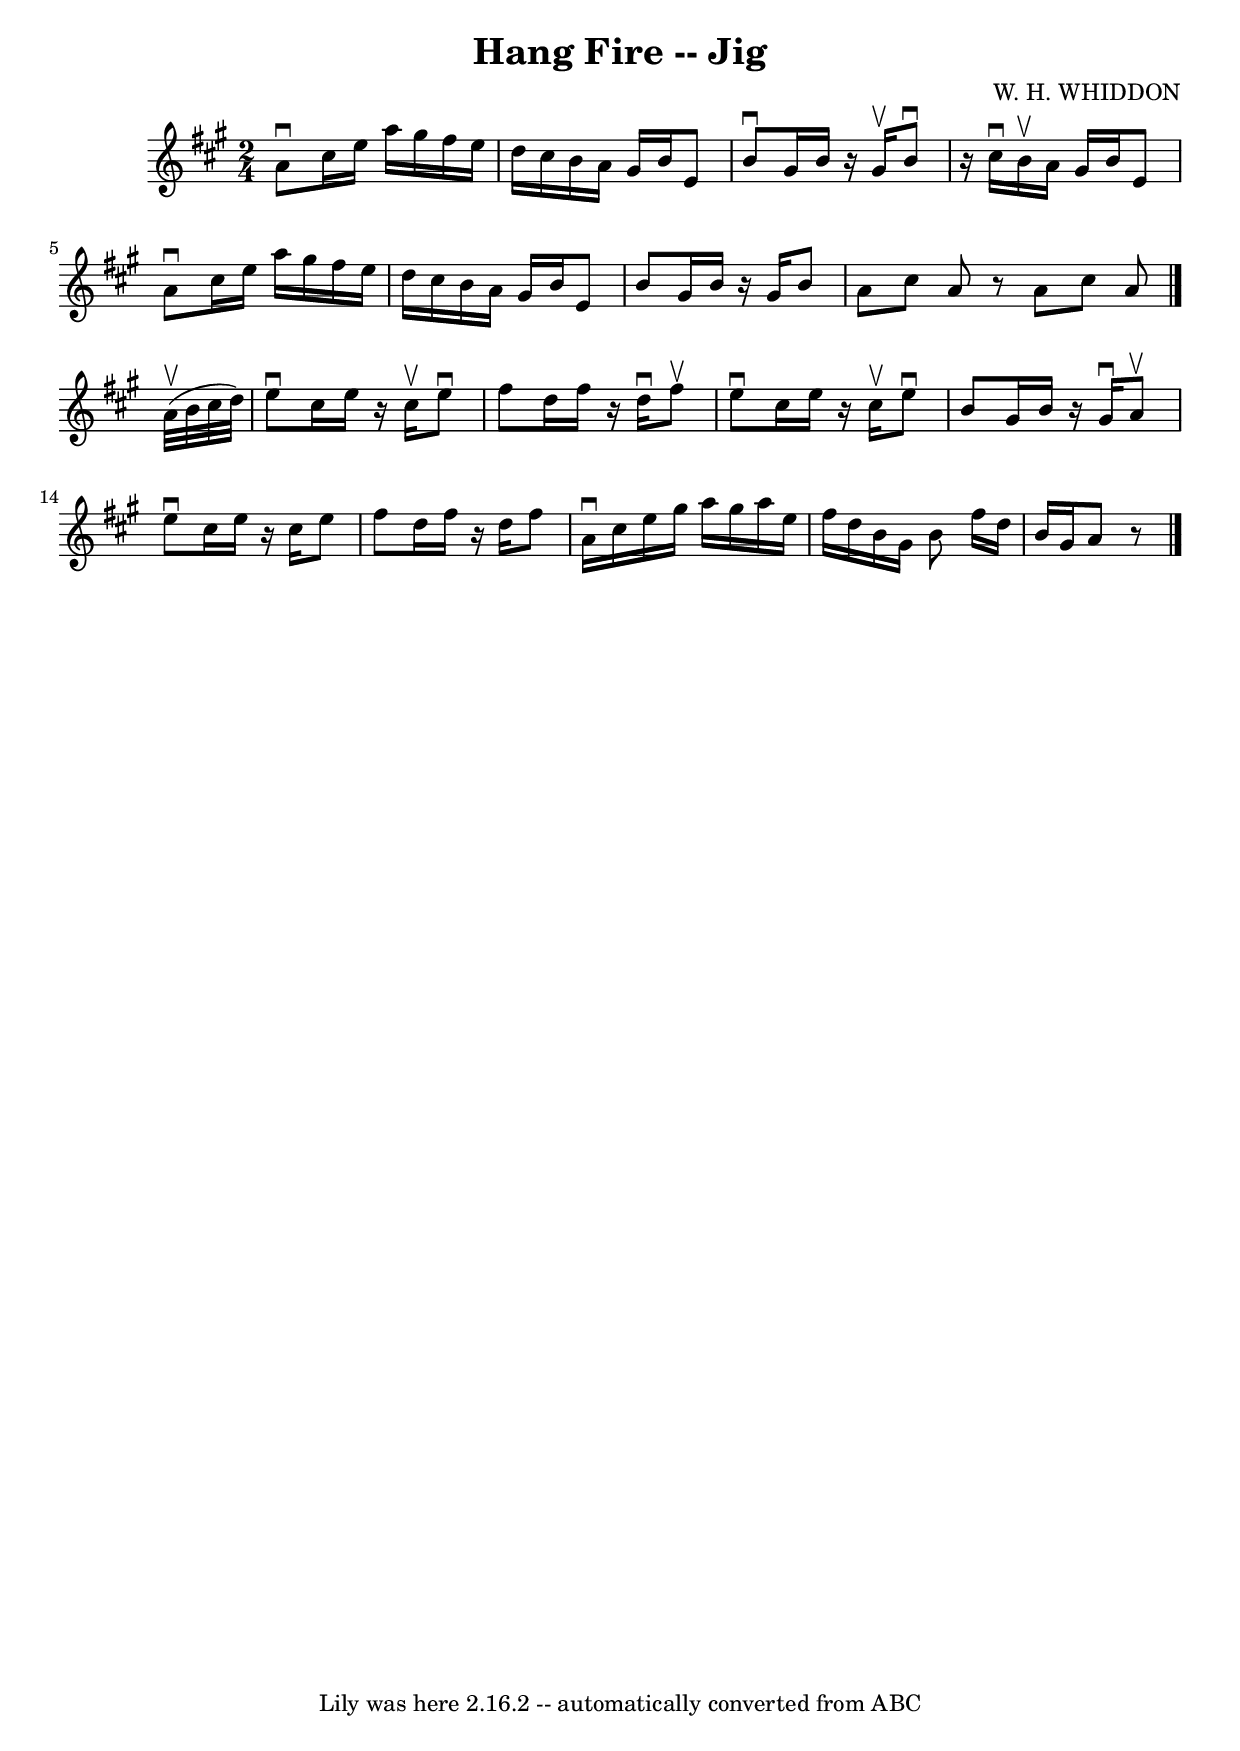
\version "2.16.2"
\include "Mammoth.ily"
\header {
  %% book = "Ryan's Mammoth Collection"
  composer = "W. H. WHIDDON"
  crossRefNumber = "1"
  footnotes = "\\\\118 669"
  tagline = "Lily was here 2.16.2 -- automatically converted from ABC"
  title = "Hang Fire -- Jig"

}
voicedefault =  {


  \time 2/4 
  \key a \major
 a'8^\downbow cis''16 e''16 a''16 gis''16  
  fis''16 e''16    |
  d''16 cis''16 b'16 a'16 gis'16    
  b'16 e'8    |
  b'8^\downbow gis'16 b'16    r16 gis'16^\upbow  
  b'8^\downbow   |
  r16 cis''16^\downbow b'16^\upbow a'16    
  gis'16 b'16 e'8    |
  a'8^\downbow cis''16 e''16 a''16 
  gis''16 fis''16 e''16    |
  d''16 cis''16 b'16 a'16   
  gis'16 b'16 e'8    |
  b'8 gis'16 b'16    r16 gis'16    
  b'8    |
  a'8 cis''8 a'8    r8   \bar ":|" a'8 cis''8 a'8 
  \bar "|." a'32^\upbow(b'32 cis''32 d''32) |
  e''8 
  ^\downbow cis''16 e''16    r16 cis''16^\upbow e''8^\downbow   |
  
  fis''8 d''16 fis''16    r16 d''16^\downbow fis''8^\upbow   |
  
  e''8^\downbow cis''16 e''16    r16 cis''16^\upbow e''8^\downbow   
  |
  b'8 gis'16 b'16    r16 gis'16^\downbow a'8^\upbow   
  |
  e''8^\downbow cis''16 e''16    r16 cis''16 e''8    
  |
  fis''8 d''16 fis''16    r16 d''16 fis''8    |
  
  a'16^\downbow cis''16 e''16 gis''16 a''16 gis''16 a''16    
  e''16    |
  fis''16 d''16 b'16 gis'16 b'8  \bar ":|"   
  fis''16 d''16 b'16 gis'16 a'8    r8   |
  \bar "|."   

}

\score{
  <<

    \context Staff="default"
    {
      \voicedefault 
      
    }

  >>
  \layout {
    
  }
  \midi {
  }

}
